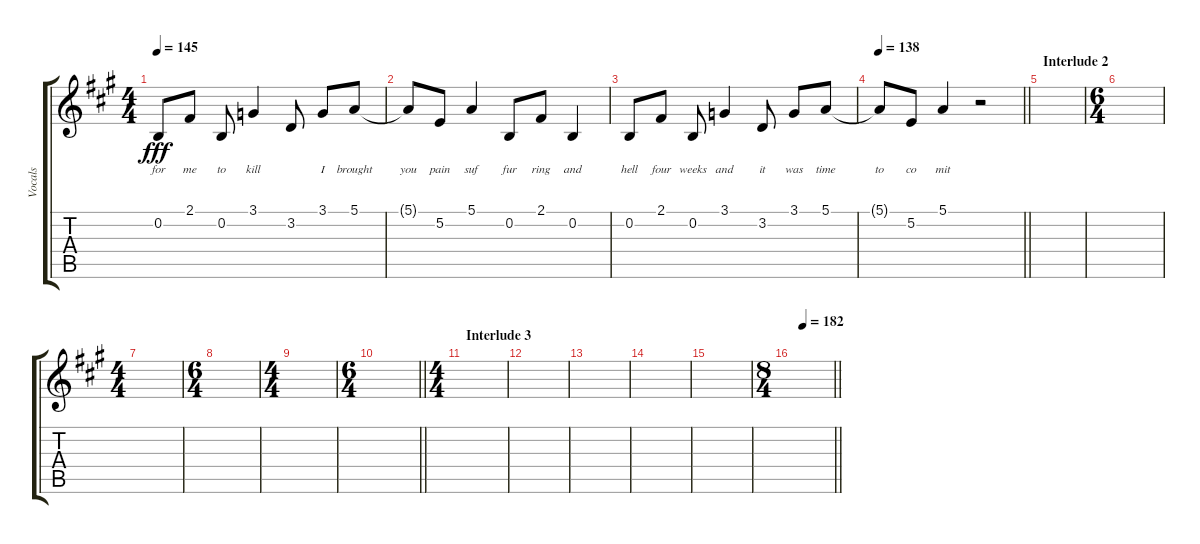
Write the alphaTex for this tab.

\track ("Vocals " "Vocals ") {instrument voiceoohs}
\staff {score tabs}
\tuning (E4 B3 G3 D3 A2 E2) {hide}
\ts (4 4)
\tempo 145
\clef g2
\ks a
0.2.8{lyrics (0 "for") lyrics (1 "") lyrics (2 "") lyrics (3 "") lyrics (4 "") dy fff} 2.1.8{lyrics (0 "me") lyrics (1 "") lyrics (2 "") lyrics (3 "") lyrics (4 "")} 0.2.8{lyrics (0 "to") lyrics (1 "") lyrics (2 "") lyrics (3 "") lyrics (4 "")} 3.1.4{lyrics (0 "kill") lyrics (1 "") lyrics (2 "") lyrics (3 "") lyrics (4 "")} 3.2.8{lyrics (0 "") lyrics (1 "") lyrics (2 "") lyrics (3 "") lyrics (4 "")} 3.1.8{lyrics (0 "I") lyrics (1 "") lyrics (2 "") lyrics (3 "") lyrics (4 "")} 5.1.8{lyrics (0 "brought") lyrics (1 "") lyrics (2 "") lyrics (3 "") lyrics (4 "")} |
5.1{t}.8{lyrics (0 "you") lyrics (1 "") lyrics (2 "") lyrics (3 "") lyrics (4 "")} 5.2.8{lyrics (0 "pain") lyrics (1 "") lyrics (2 "") lyrics (3 "") lyrics (4 "")} 5.1.4{lyrics (0 "suf") lyrics (1 "") lyrics (2 "") lyrics (3 "") lyrics (4 "")} 0.2.8{lyrics (0 "fur") lyrics (1 "") lyrics (2 "") lyrics (3 "") lyrics (4 "")} 2.1.8{lyrics (0 "ring") lyrics (1 "") lyrics (2 "") lyrics (3 "") lyrics (4 "")} 0.2.4{lyrics (0 "and") lyrics (1 "") lyrics (2 "") lyrics (3 "") lyrics (4 "")} |
0.2.8{lyrics (0 "hell") lyrics (1 "") lyrics (2 "") lyrics (3 "") lyrics (4 "")} 2.1.8{lyrics (0 "four") lyrics (1 "") lyrics (2 "") lyrics (3 "") lyrics (4 "")} 0.2.8{lyrics (0 "weeks") lyrics (1 "") lyrics (2 "") lyrics (3 "") lyrics (4 "")} 3.1.4{lyrics (0 "and") lyrics (1 "") lyrics (2 "") lyrics (3 "") lyrics (4 "")} 3.2.8{lyrics (0 "it") lyrics (1 "") lyrics (2 "") lyrics (3 "") lyrics (4 "")} 3.1.8{lyrics (0 "was") lyrics (1 "") lyrics (2 "") lyrics (3 "") lyrics (4 "")} 5.1.8{lyrics (0 "time") lyrics (1 "") lyrics (2 "") lyrics (3 "") lyrics (4 "")} |
\tempo 138
\barLineRight lightlight
5.1{t}.8{lyrics (0 "to") lyrics (1 "") lyrics (2 "") lyrics (3 "") lyrics (4 "")} 5.2.8{lyrics (0 "co") lyrics (1 "") lyrics (2 "") lyrics (3 "") lyrics (4 "")} 5.1.4{lyrics (0 "mit") lyrics (1 "") lyrics (2 "") lyrics (3 "") lyrics (4 "")} r.2 |
\section ("" "Interlude 2")
|
\ts (6 4)
|
\ts (4 4)
|
\ts (6 4)
|
\ts (4 4)
|
\ts (6 4)
\barLineRight lightlight
|
\ts (4 4)
\section ("" "Interlude 3")
|
|
|
|
|
\ts (8 4)
\tempo (182 0.25)
\barLineRight lightlight
